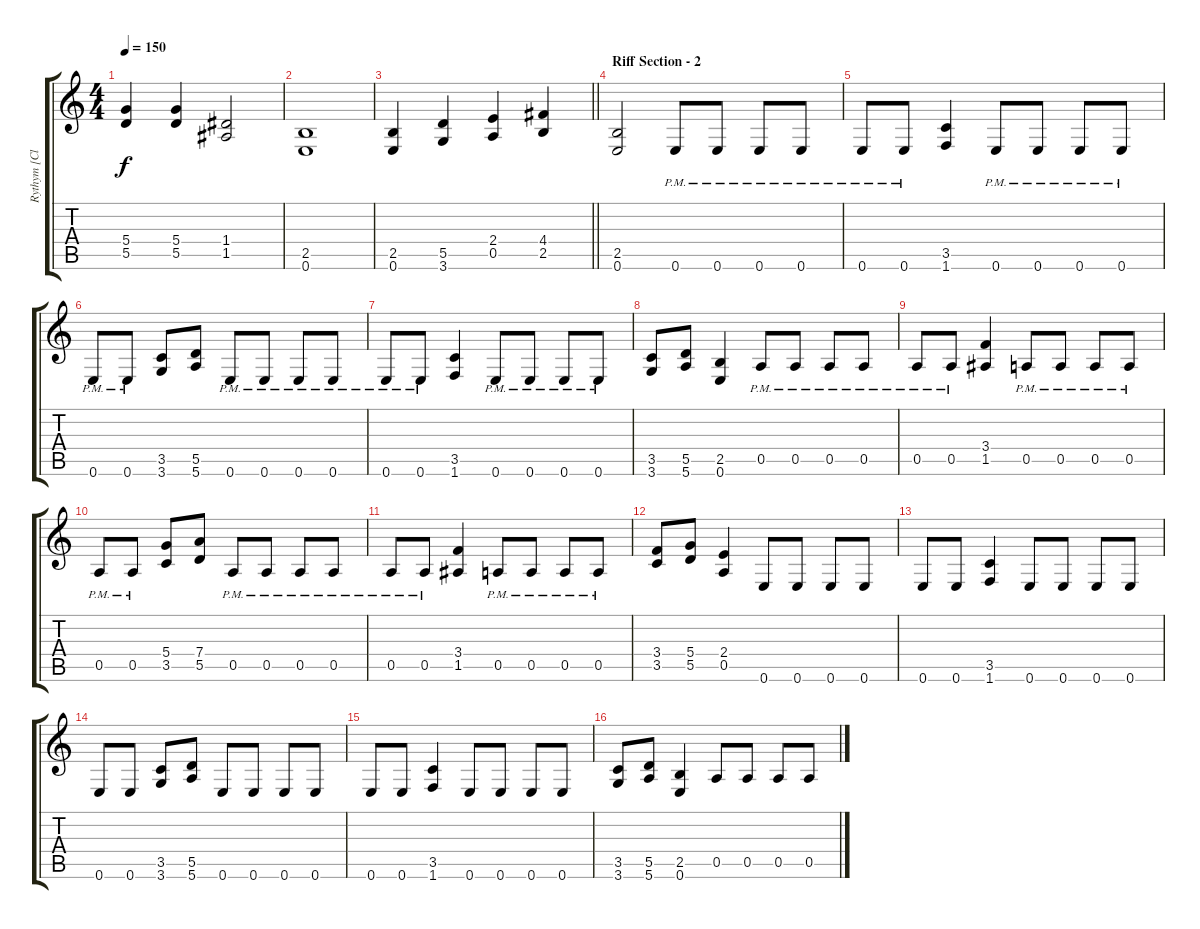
\track ("Rythym [Cloud]" "Rythym [Cl") {instrument distortionguitar}
\staff {score tabs}
\tuning (E4 B3 G3 D3 A2 E2) {hide}
\ts (4 4)
\tempo 150
\clef g2
\ks c
(5.4 5.5).4{dy f} (5.4 5.5).4 (1.4 1.5).2 |
(2.5 0.6).1 |
\barLineRight lightlight
(2.5 0.6).4 (5.5 3.6).4 (2.4 0.5).4 (4.4 2.5).4 |
\section ("" "Riff Section - 2")
(2.5 0.6).2 0.6{pm}.8 0.6{pm}.8 0.6{pm}.8 0.6{pm}.8 |
0.6{pm}.8 0.6{pm}.8 (3.5 1.6).4 0.6{pm}.8 0.6{pm}.8 0.6{pm}.8 0.6{pm}.8 |
0.6{pm}.8 0.6{pm}.8 (3.5 3.6).8 (5.5 5.6).8 0.6{pm}.8 0.6{pm}.8 0.6{pm}.8 0.6{pm}.8 |
0.6{pm}.8 0.6{pm}.8 (3.5 1.6).4 0.6{pm}.8 0.6{pm}.8 0.6{pm}.8 0.6{pm}.8 |
(3.5 3.6).8 (5.5 5.6).8 (2.5 0.6).4 0.5{pm}.8 0.5{pm}.8 0.5{pm}.8 0.5{pm}.8 |
0.5{pm}.8 0.5{pm}.8 (3.4 1.5).4 0.5{pm}.8 0.5{pm}.8 0.5{pm}.8 0.5{pm}.8 |
0.5{pm}.8 0.5{pm}.8 (5.4 3.5).8 (7.4 5.5).8 0.5{pm}.8 0.5{pm}.8 0.5{pm}.8 0.5{pm}.8 |
0.5{pm}.8 0.5{pm}.8 (3.4 1.5).4 0.5{pm}.8 0.5{pm}.8 0.5{pm}.8 0.5{pm}.8 |
(3.4 3.5).8 (5.4 5.5).8 (2.4 0.5).4 0.6.8 0.6.8 0.6.8 0.6.8 |
0.6.8 0.6.8 (3.5 1.6).4 0.6.8 0.6.8 0.6.8 0.6.8 |
0.6.8 0.6.8 (3.5 3.6).8 (5.5 5.6).8 0.6.8 0.6.8 0.6.8 0.6.8 |
0.6.8 0.6.8 (3.5 1.6).4 0.6.8 0.6.8 0.6.8 0.6.8 |
(3.5 3.6).8 (5.5 5.6).8 (2.5 0.6).4 0.5.8 0.5.8 0.5.8 0.5.8
